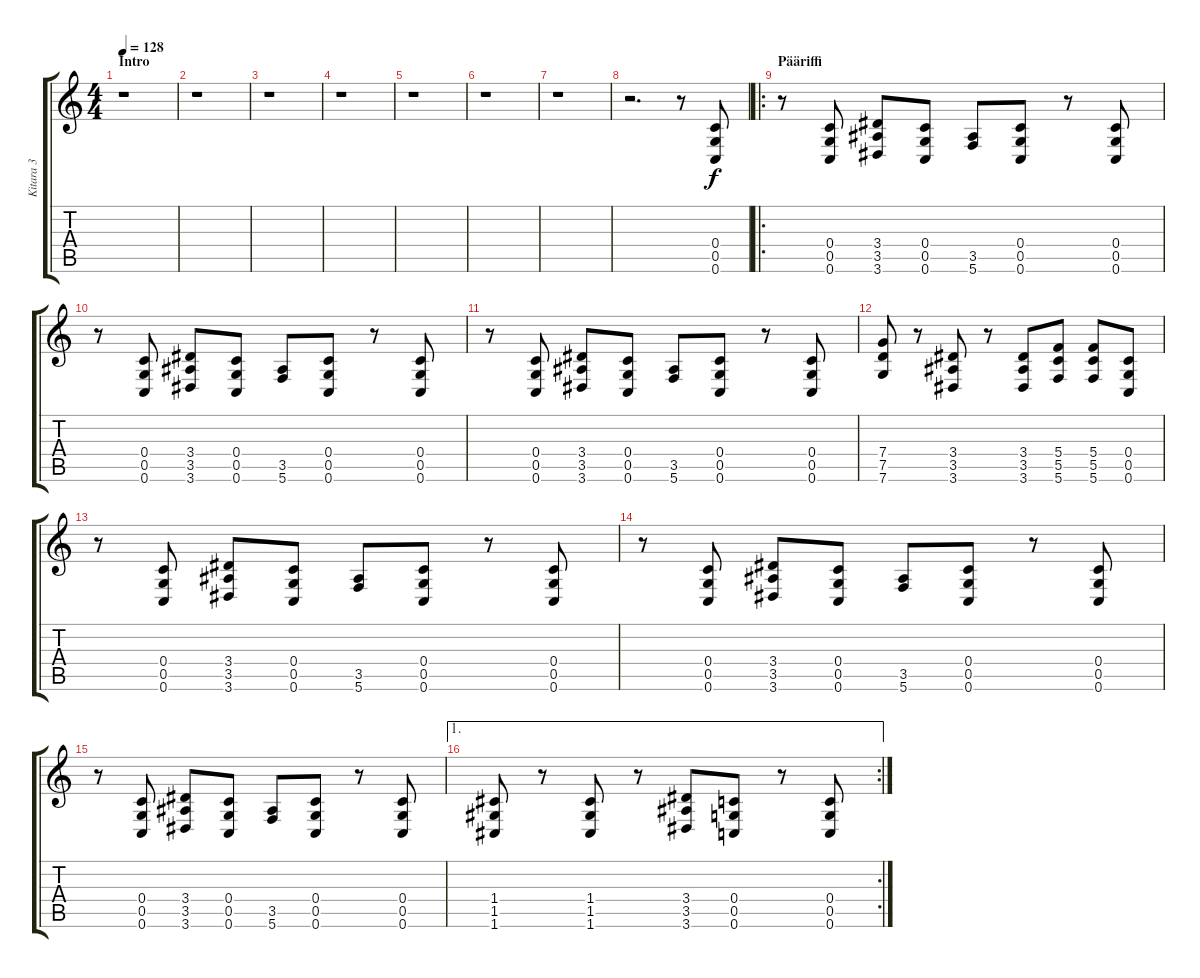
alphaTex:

\track ("Kitara 3" "Kitara 3") {instrument distortionguitar}
\staff {score tabs}
\tuning (D4 A3 F3 C3 G2 C2) {hide}
\ts (4 4)
\section ("" "Intro")
\tempo 128
\clef g2
\ks c
r.1{dy f instrument distortionguitar} |
r.1 |
r.1 |
r.1 |
r.1 |
r.1 |
r.1 |
r.2{d} r.8 (0.4 0.5 0.6).8 |
\ro
\section ("" "Pääriffi")
r.8 (0.4 0.5 0.6).8 (3.4 3.5 3.6).8 (0.4 0.5 0.6).8 (3.5 5.6).8 (0.4 0.5 0.6).8 r.8 (0.4 0.5 0.6).8 |
r.8 (0.4 0.5 0.6).8 (3.4 3.5 3.6).8 (0.4 0.5 0.6).8 (3.5 5.6).8 (0.4 0.5 0.6).8 r.8 (0.4 0.5 0.6).8 |
r.8 (0.4 0.5 0.6).8 (3.4 3.5 3.6).8 (0.4 0.5 0.6).8 (3.5 5.6).8 (0.4 0.5 0.6).8 r.8 (0.4 0.5 0.6).8 |
(7.4 7.5 7.6).8 r.8 (3.4 3.5 3.6).8 r.8 (3.4 3.5 3.6).8 (5.4 5.5 5.6).8 (5.4 5.5 5.6).8 (0.4 0.5 0.6).8 |
r.8 (0.4 0.5 0.6).8 (3.4 3.5 3.6).8 (0.4 0.5 0.6).8 (3.5 5.6).8 (0.4 0.5 0.6).8 r.8 (0.4 0.5 0.6).8 |
r.8 (0.4 0.5 0.6).8 (3.4 3.5 3.6).8 (0.4 0.5 0.6).8 (3.5 5.6).8 (0.4 0.5 0.6).8 r.8 (0.4 0.5 0.6).8 |
r.8 (0.4 0.5 0.6).8 (3.4 3.5 3.6).8 (0.4 0.5 0.6).8 (3.5 5.6).8 (0.4 0.5 0.6).8 r.8 (0.4 0.5 0.6).8 |
\ae 1
\rc 2
(1.4 1.5 1.6).8 r.8 (1.4 1.5 1.6).8 r.8 (3.4 3.5 3.6).8 (0.4 0.5 0.6).8 r.8 (0.4 0.5 0.6).8
